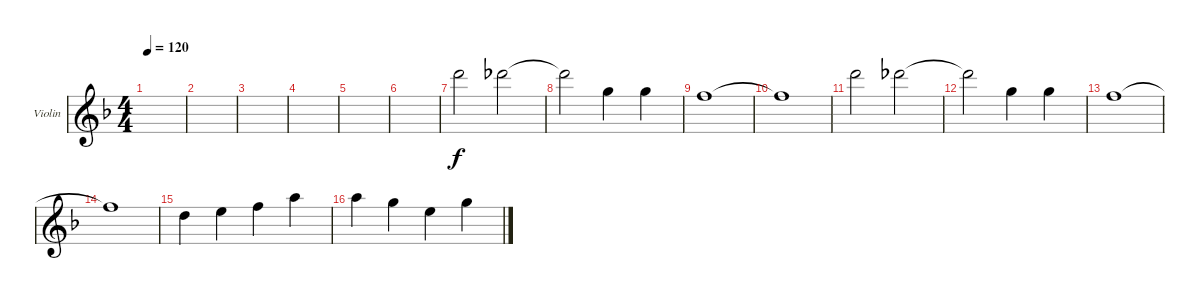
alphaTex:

\defaultSystemsLayout 4
\bracketExtendMode groupsimilarinstruments
\firstSystemTrackNameOrientation horizontal
\otherSystemsTrackNameOrientation horizontal
\track ("Violin" "Violin") {instrument violin}
\staff {score}
\tuning (E5 A4 D4 G3)
\ts (4 4)
\tempo 120
\clef g2
\ks dminor
|
|
|
|
|
|
10.1.2 9.1.2 |
9.1{t}.2 10.2.4 10.2.4 |
8.2.1 |
8.2{t}.1 |
10.1.2 9.1.2 |
9.1{t}.2 10.2.4 10.2.4 |
8.2.1 |
8.2{t}.1 |
5.2.4 0.1.4 1.1.4 5.1.4 |
5.1.4 3.1.4 0.1.4 3.1.4
